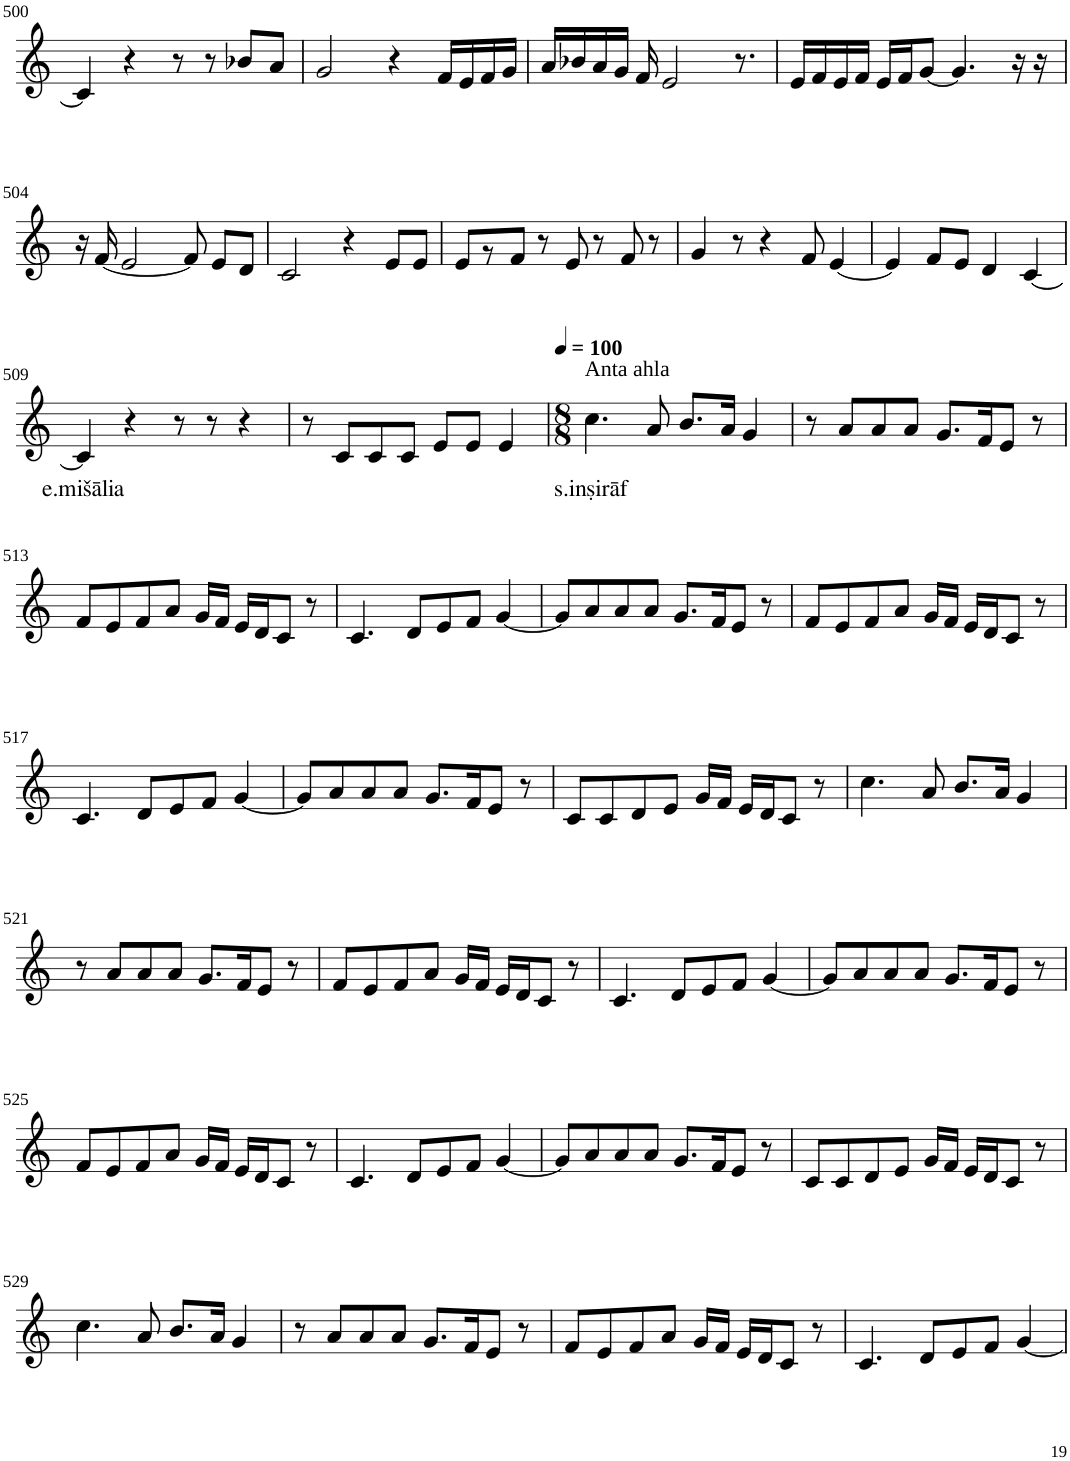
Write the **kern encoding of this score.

**kern	**text
*part1	*part1
*staff1	*staff1
*I"Violin	*
!!LO:PB:g=z
*clefG2	*
*k[]	*
*M4/4	*
=500	=500
4c/]	.
4r	.
8r	.
8r	.
8b-X/L	.
8a/J	.
=501	=501
2g/	.
4r	.
16f/LL	.
16e/	.
16f/	.
16g/JJ	.
=502	=502
16a/LL	.
16b-X/	.
16a/	.
16g/JJ	.
16f/	.
2e/	.
8.r	.
=503	=503
16e/LL	.
16f/	.
16e/	.
16f/JJ	.
16e/LL	.
16f/J	.
[8g/J	.
4.g/]	.
16r	.
16r	.
!!LO:LB:g=z
=504	=504
16r	.
[16f/	.
2e/	.
8f/]	.
8e/L	.
8d/J	.
=505	=505
2c/	.
4r	.
8e/L	.
8e/J	.
=506	=506
8e/L	.
8r	.
8f/J	.
8r	.
8e/	.
8r	.
8f/	.
8r	.
=507	=507
4g/	.
8r	.
4r	.
8f/	.
[4e/	.
=508	=508
4e/]	.
8f/L	.
8e/J	.
4d/	.
[4c/	.
!!LO:LB:g=z
=509	=509
!	!LO:LY:b
4c/]	e.mišālia
4r	.
8r	.
8r	.
4r	.
=510	=510
8r	.
8c/L	.
8c/	.
8c/J	.
8e/L	.
8e/J	.
4e/	.
=511	=511
*M8/8	*
*MM100	*
!LO:TX:a:t=Anta ahla	!
!	!LO:LY:b
4.cc\	s.inṣirāf
8a/	.
8.b/L	.
16a/Jk	.
4g/	.
=512	=512
8r	.
8a/L	.
8a/	.
8a/J	.
8.g/L	.
16f/K	.
8e/J	.
8r	.
!!LO:LB:g=z
=513	=513
8f/L	.
8e/	.
8f/	.
8a/J	.
16g/LL	.
16f/JJ	.
16e/LL	.
16d/J	.
8c/J	.
8r	.
=514	=514
4.c/	.
8d/L	.
8e/	.
8f/J	.
[4g/	.
=515	=515
8g/L]	.
8a/	.
8a/	.
8a/J	.
8.g/L	.
16f/K	.
8e/J	.
8r	.
=516	=516
8f/L	.
8e/	.
8f/	.
8a/J	.
16g/LL	.
16f/JJ	.
16e/LL	.
16d/J	.
8c/J	.
8r	.
!!LO:LB:g=z
=517	=517
4.c/	.
8d/L	.
8e/	.
8f/J	.
[4g/	.
=518	=518
8g/L]	.
8a/	.
8a/	.
8a/J	.
8.g/L	.
16f/K	.
8e/J	.
8r	.
=519	=519
8c/L	.
8c/	.
8d/	.
8e/J	.
16g/LL	.
16f/JJ	.
16e/LL	.
16d/J	.
8c/J	.
8r	.
=520	=520
4.cc\	.
8a/	.
8.b/L	.
16a/Jk	.
4g/	.
!!LO:LB:g=z
=521	=521
8r	.
8a/L	.
8a/	.
8a/J	.
8.g/L	.
16f/K	.
8e/J	.
8r	.
=522	=522
8f/L	.
8e/	.
8f/	.
8a/J	.
16g/LL	.
16f/JJ	.
16e/LL	.
16d/J	.
8c/J	.
8r	.
=523	=523
4.c/	.
8d/L	.
8e/	.
8f/J	.
[4g/	.
=524	=524
8g/L]	.
8a/	.
8a/	.
8a/J	.
8.g/L	.
16f/K	.
8e/J	.
8r	.
!!LO:LB:g=z
=525	=525
8f/L	.
8e/	.
8f/	.
8a/J	.
16g/LL	.
16f/JJ	.
16e/LL	.
16d/J	.
8c/J	.
8r	.
=526	=526
4.c/	.
8d/L	.
8e/	.
8f/J	.
[4g/	.
=527	=527
8g/L]	.
8a/	.
8a/	.
8a/J	.
8.g/L	.
16f/K	.
8e/J	.
8r	.
=528	=528
8c/L	.
8c/	.
8d/	.
8e/J	.
16g/LL	.
16f/JJ	.
16e/LL	.
16d/J	.
8c/J	.
8r	.
!!LO:LB:g=z
=529	=529
4.cc\	.
8a/	.
8.b/L	.
16a/Jk	.
4g/	.
=530	=530
8r	.
8a/L	.
8a/	.
8a/J	.
8.g/L	.
16f/K	.
8e/J	.
8r	.
=531	=531
8f/L	.
8e/	.
8f/	.
8a/J	.
16g/LL	.
16f/JJ	.
16e/LL	.
16d/J	.
8c/J	.
8r	.
=532	=532
4.c/	.
8d/L	.
8e/	.
8f/J	.
[4g/	.
=	=
*-	*-
